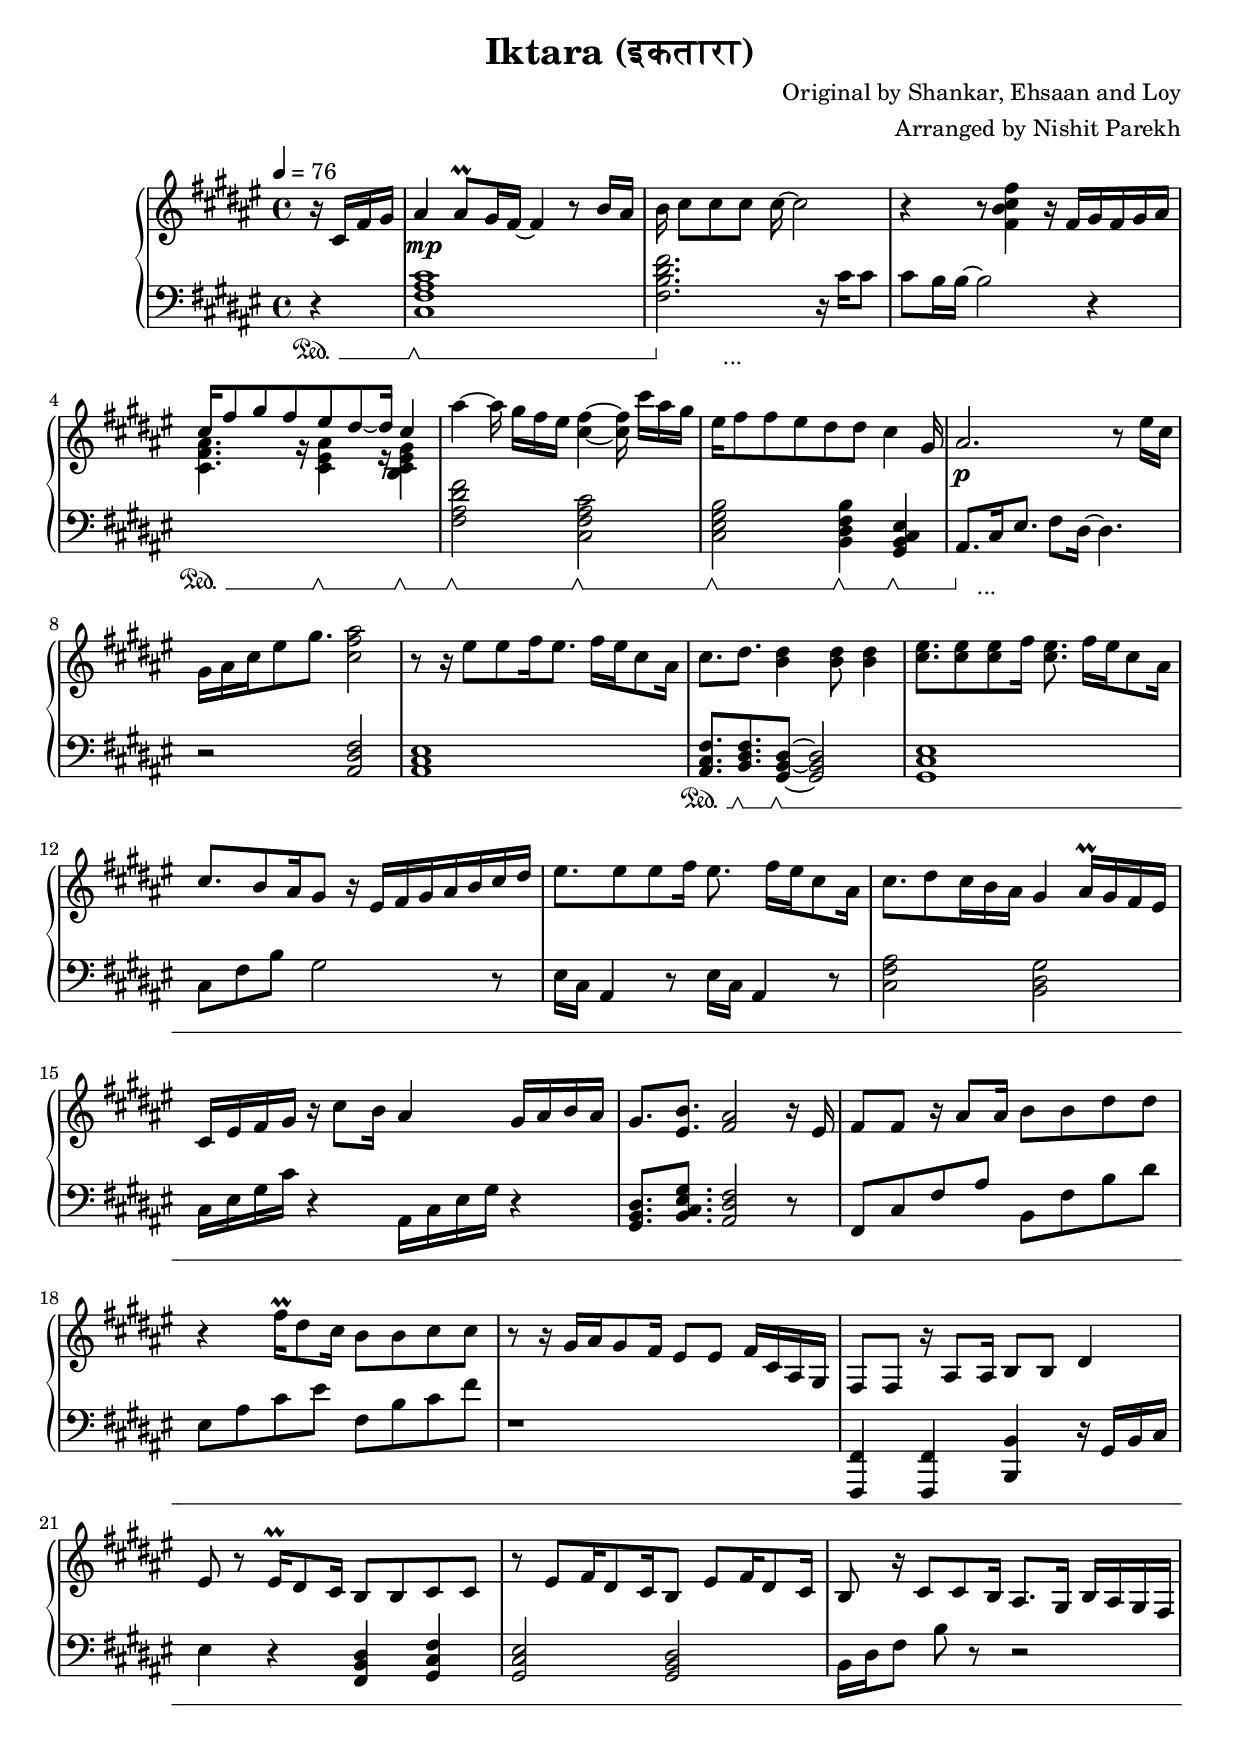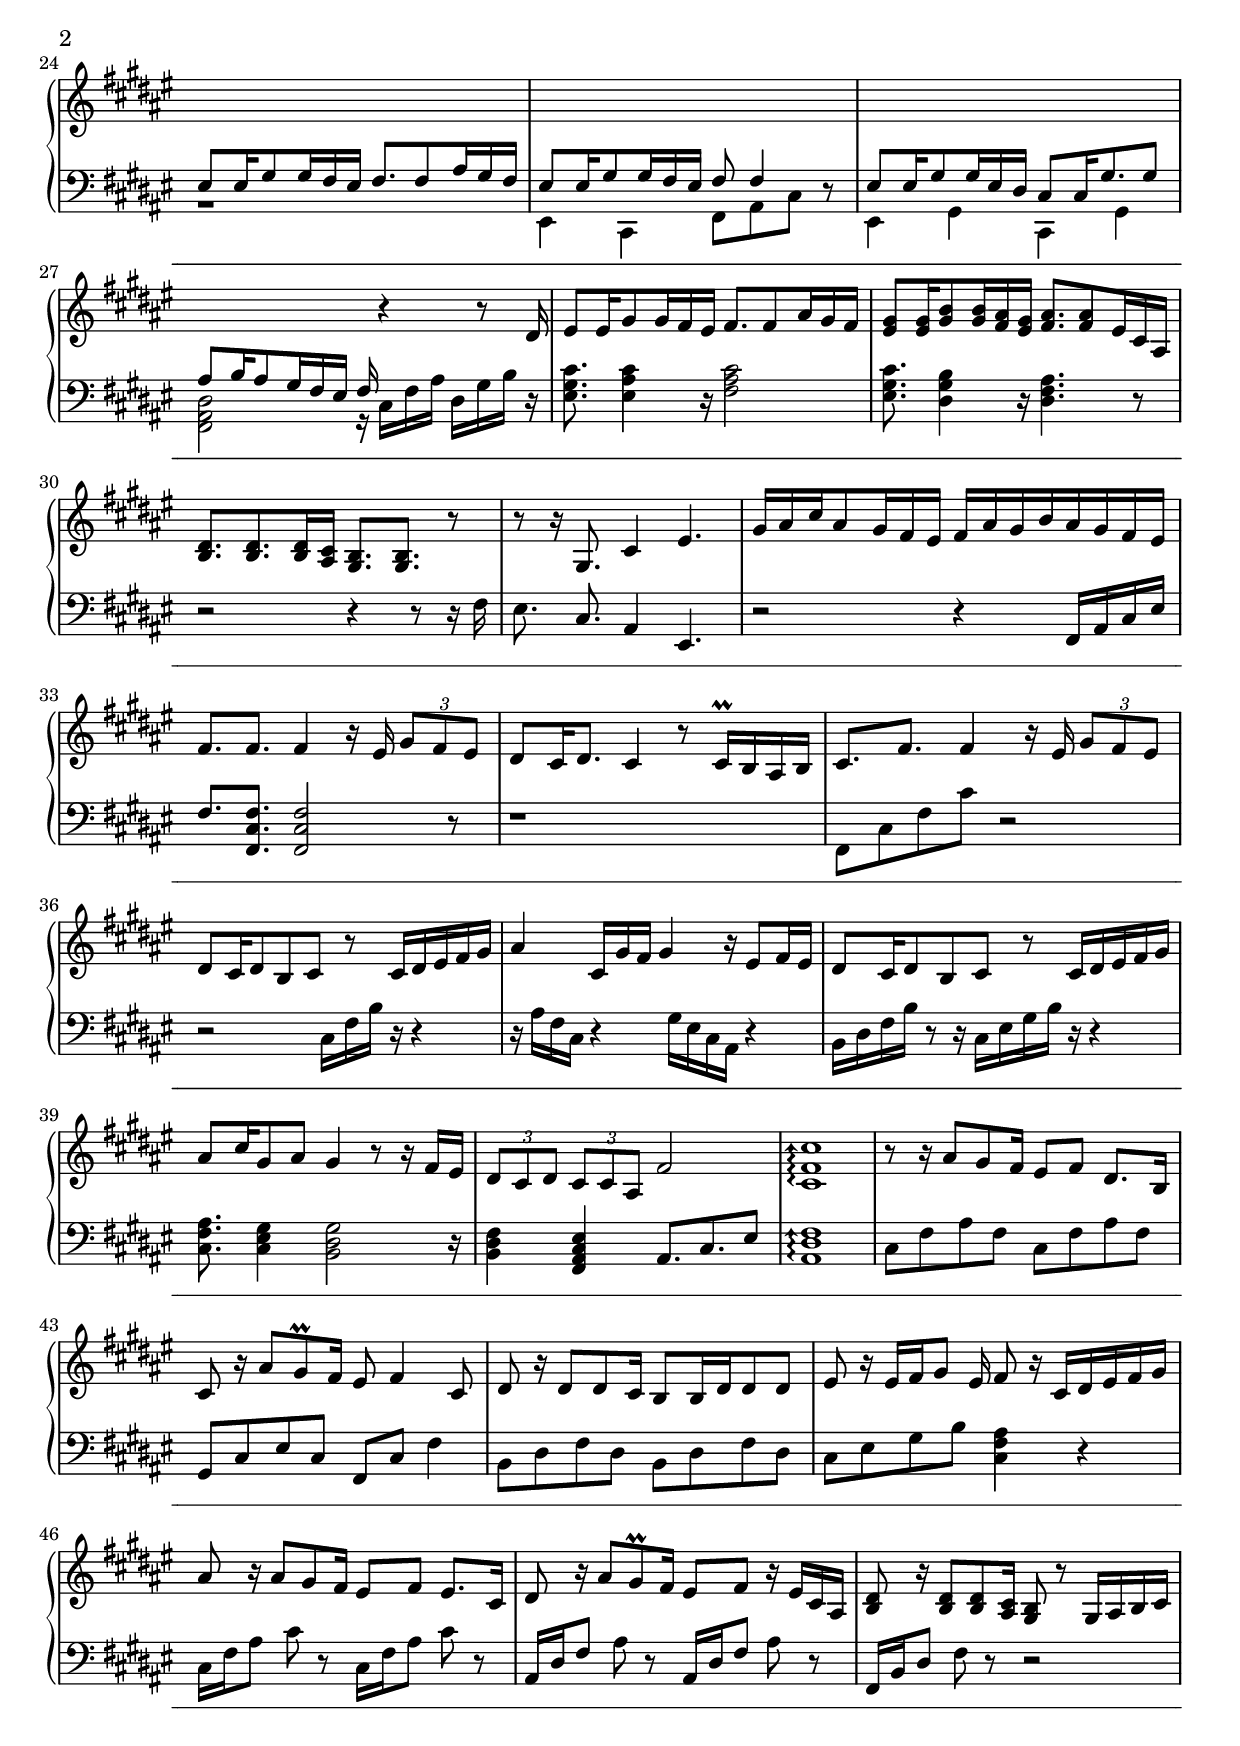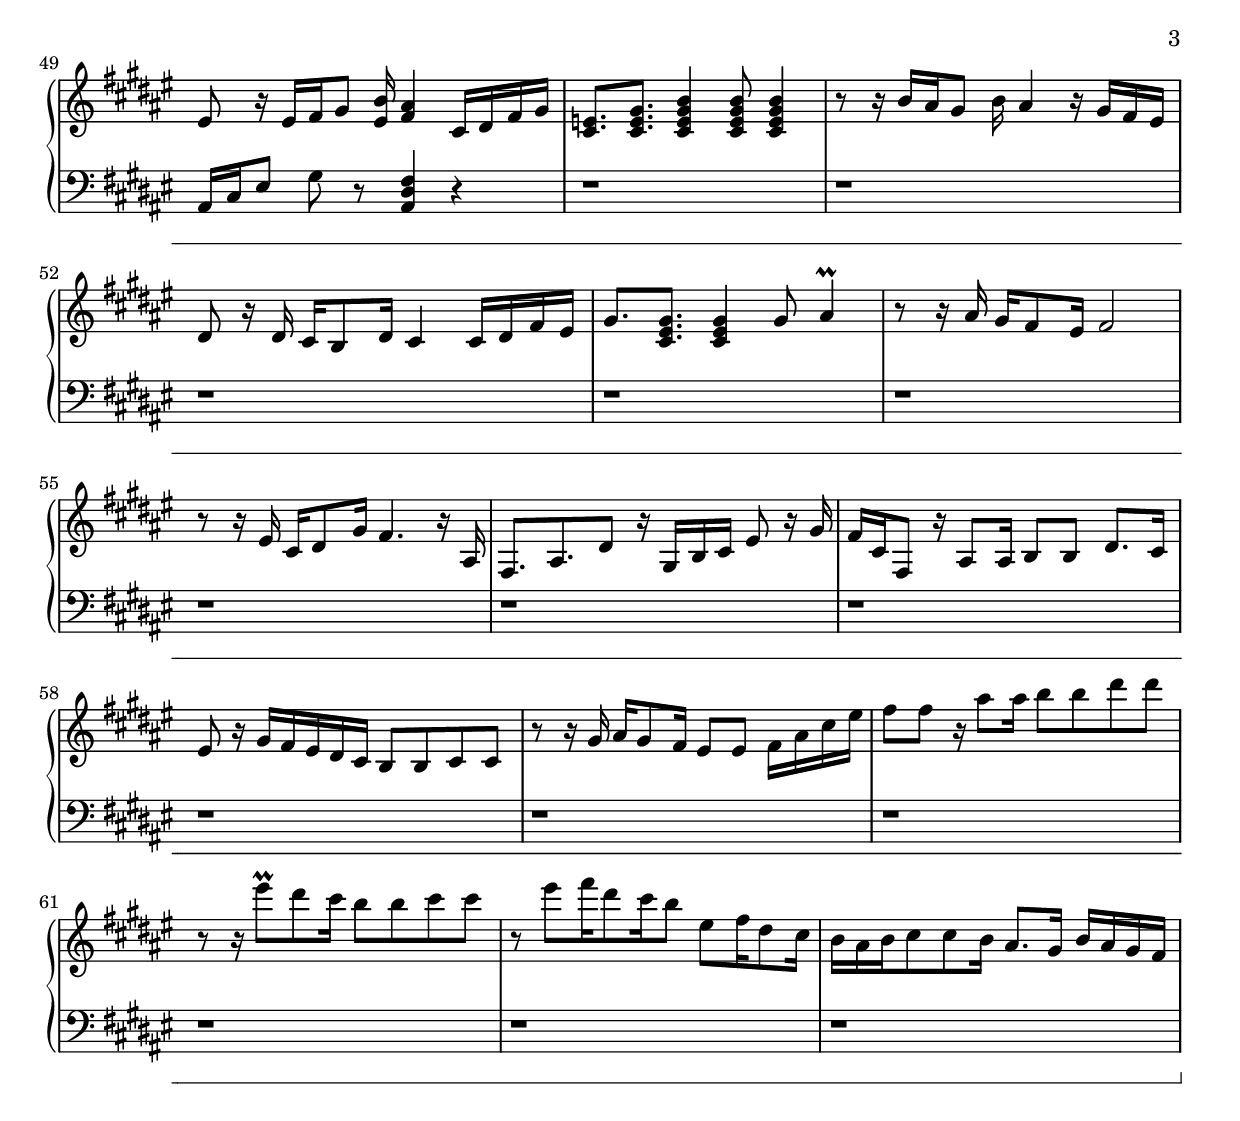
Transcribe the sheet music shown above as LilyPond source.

\version "2.20.0"

\header{
  title = "Iktara (इकतारा)"
  composer = "Original by Shankar, Ehsaan and Loy"
  arranger = "Arranged by Nishit Parekh"
}

musicEnv = {
  \key fis \major
  \time 4/4
  \tempo 4 = 76
}


\parallelMusic #'(voiceRH voiceLH voiceDyn voicePed) {

  % -------------------------------
  % Intro
  % -------------------------------
  \partial 4 r16 cis16 fis16 gis16 |
  \partial 4 r4                    |
  \partial 4 s4                    |
  \partial 4 s4\sustainOn          |


  ais4 ais8\prall gis16 fis16~ fis4 r8 b16 ais16   |
  <cis fis ais cis>1                               |
  s1\mp                                            |
  s1\sustainOff \sustainOn                         |


  b16 cis8[ cis8 cis8] cis16~ cis2            |
  <fis b dis fis>2. r16           cis'16 cis8 |
  s1                                          |
  s4\sustainOff s2._\markup { ... }           |


  r4 r8            <fis, b cis fis>4 r16 fis16[ gis16 fis16 gis16 ais16] |
  cis8 b16 b16~ b2 r4                                                    |
  s1                                                                     |
  s1                                                                     |


                                  cis16^[ fis8 gis8 fis8       eis8 dis8~ dis16] \stemUp cis4 \stemNeutral                                   |
  \stemDown \change Staff = "up" <cis fis ais>4. r16          <cis eis ais>4 r16        <b cis eis gis>4 \stemNeutral \change Staff = "down" |
  s1                                                                     |
  s4\sustainOn s8. s16\sustainOff \sustainOn s4 s4\sustainOff \sustainOn |

  ais'4~ ais16 gis16[ fis16 eis16] <cis fis>4~ <cis fis>16 cis'16[ ais16 gis16] |
  <fis ais dis fis>2             <cis fis ais cis>2                             |
  s1                                                                            |
  s2\sustainOff \sustainOn s2\sustainOff \sustainOn                             |


  eis16 fis8 fis8 eis8 dis8    dis8         cis4                      gis16 |
  <cis eis gis b>2          <b dis fis b>4           <gis b cis eis>4       |
  s1                                                                          |
  s2\sustainOff \sustainOn  s4\sustainOff \sustainOn s4\sustainOff \sustainOn |


  ais2.                               r8 eis'16 cis16 |
  ais8.[ cis16 eis8.] fis8 dis16~ dis4.               |
  s1\p                                   |
  s8\sustainOff s2._\markup { ... } s8   |

  gis16 ais16 cis16 eis8 gis8. <cis, fis ais>2 |
  r2                           <ais dis fis>2  |
  s1                                           |
  s1                                           |



  % -------------------------------
  % Verse 1
  % -------------------------------

  % === Line 1 ===
  r8 r16 eis8[ eis8 fis16 eis8.] fis16[ eis16 cis8 ais16] |
  <ais cis eis>1                               |
  s1 |
  s1 |

  cis8.           dis8.         <b dis>4                    <b dis>8 <b dis>4 |
  <ais cis fis>8. <b dis fis>8. <gis b dis>8~ <gis b dis>2|
  s1 |
  s8.\sustainOn   s8.\sustainOff \sustainOn s8\sustainOff \sustainOn s2 |

  % === Line 2 ===
  <cis eis>8. <cis eis>8 <cis eis>8 fis16 <cis eis>8. fis16[ eis16 cis8 ais16] |
  <gis cis eis>1 |
  s1 |
  s1 |

  cis8. b8 ais16 gis8 r16 eis16[ fis16 gis16 ais16 b16 cis16 dis16] |
  cis8 fis8 b8 gis2 r8 |
  s1 |
  s1 |

  % === Line 3 ===
  eis8. eis8 eis8 fis16 eis8. fis16[ eis16 cis8 ais16] |
  eis16 cis16 ais4 r8 eis'16 cis16 ais4 r8 |
  s1 |
  s1 |

  cis8. dis8 cis16 b16 ais16 gis4 ais16\prall gis16 fis16 eis16 |
  <cis fis ais>2 <b dis gis>2 |
  s1 |
  s1 |

  % === Line 4 ===
  cis16 eis16 fis16 gis16 r16 cis8 b16 ais4 gis16 ais16 b16 ais16 |
  cis16 eis16 gis16 cis16 r4 ais,16 cis16 eis16 gis16 r4 |
  s1 |
  s1 |

  gis8.         <eis b'>8.        <fis ais>2     r16 eis16 |
  <gis, b dis>8. <b cis eis gis>8. <ais dis fis>2 r8 |
  s1 |
  s1 |



  % === Line 5 ===
  fis8 fis8 r16 ais8 ais16 b8 b8 dis8 dis8 |
  fis8 cis'8 fis8 ais8 b,8 fis'8 b8 dis8 |
  s1 |
  s1 |

  % === Line 6 ===
  r4 fis16\prall dis8 cis16 b8 b8 cis8 cis8 |
  eis,8 ais8 cis8 eis8 fis,8 b8 cis8 fis8  |
  s1 |
  s1 |

  % === Repeat line 6 ===
  r8 r16 gis16[ ais16 gis8 fis16] eis8 eis8 fis16 cis16 ais16 gis16 |
  r1 |
  s1 |
  s1 |

  % === Line 7 ===
  fis8 fis8 r16 ais8 ais16 b8 b8 dis4 |
  <fis,,, fis'>4 <fis fis'>4 <b b'>4 r16 gis'16 b16 cis16 |
  s1 |
  s1 |

  % === Line 8 ===
  eis8 r8 eis16\prall dis8 cis16 b8 b8 cis8 cis8 |
  eis4 r4 <fis, b dis>4 <gis cis fis>4 |
  s1 |
  s1 |

  % === Line 9 ===
  r8 eis8[ fis16 dis8 cis16 b8] eis8[ fis16 dis8 cis16] |
  <gis cis eis>2 <gis b dis>2 |
  s1 |
  s1 |

  % === Line 10 ===
  b8 r16 cis8 cis8 b16 ais8. gis16 b16 ais16 gis16 fis16 |
  b16 dis16 fis8 b8 r8 r2 |
  s1 |
  s1 |



  % -------------------------------
  % Chorus 1
  % -------------------------------

  % === Line 1 ===
  \stemUp \change Staff = "down" eis8 eis16 gis8 gis16 fis16 eis16 fis8. fis8 ais16 gis16 fis16 |
  r1 |
  s1 |
  s1 |

  % === Line 2 ===
  eis8 eis16 gis8 gis16 fis16 eis16 fis8 fis4 r8 |
  \stemDown eis,,4 cis4 fis8 ais8 cis8 s8 |
  s1 |
  s1 |

  % === Line 3 ===
  eis8 eis16 gis8 gis16 eis16 dis16 cis8 cis16 gis'8. gis8 |
  eis,4 gis4 cis,4 gis'4 |
  s1 |
  s1 |

  % === Line 4 ===
  ais8 b16 ais8 gis16 fis16 eis16 fis16 \change Staff = "up" \stemNeutral r4 r8 dis'16 |
  <fis ais dis>2 \stemNeutral r16 cis'16 fis16 ais16 dis,16 gis16 b16 r16 |
  s1 |
  s1 |

  % === Line 5 ===
  eis8 eis16 gis8 gis16 fis16 eis16 fis8. fis8 ais16 gis16 fis16 |
  <eis, gis cis>8. <eis ais cis>4 r16 <fis ais cis>2 |
  s1 |
  s1 |

  % === Line 6 ===
  <eis gis>8 <eis gis>16 <gis b>8 <gis b>16 <fis ais>16 <eis gis>16 <fis ais>8. <fis ais>8 eis16 cis16 ais16 |
  <eis gis cis>8. <dis gis b>4 r16 <dis fis ais>4. r8 |
  s1 |
  s1 |

  % === Line 7 ===
  <b dis>8. <b dis>8. <b dis>16 <ais cis>16 <gis b>8. <gis b>8. r8 |
  r2 r4 r8 r16 fis16 |
  s1 |
  s1 |

  % === Line 7-pause ===
  r8 r16 gis8. cis4 eis4. |
  eis8.\noBeam cis8. ais4 eis4. |
  s1 |
  s1 |

  % === Line 8 ===
  gis16 ais16 cis16 ais8 gis16 fis16 eis16 fis16[ ais16 gis16 b16 ais16 gis16 fis16 eis16] |
  r2 r4 fis16 ais16 cis16 eis16|
  s1 |
  s1 |



  % -------------------------------
  % Bridge
  % -------------------------------

  % === Line 1 ===
  fis8. fis8. fis4 r16 eis16 \tuplet 3/2 {gis8 fis eis} |
  fis8. <fis, cis' fis>8. <fis cis' fis>2 r8 |
  s1 |
  s1 |

  % === Line 2 ===
  dis8 cis16 dis8. cis4 r8 cis16\prall b16 ais16 b16 |
  r1 |
  s1 |
  s1 |

  % === Line 3 ===
  cis8. fis8. fis4 r16 eis16 \tuplet 3/2 {gis8 fis eis} |
  fis8 cis'8 fis8 cis'8 r2 |
  s1 |
  s1 |

  % === Line 4 ===
  dis8 cis16 dis8 b8 cis8 r8 cis16[ dis16 eis16 fis16 gis16] |
  r2 cis,16 fis16 b16 r16 r4 |
  s1 |
  s1 |

  % === Line 5 ===
  ais4 cis,16 gis'16 fis16 gis4 r16 eis8 fis16 eis16 |
  r16 ais16 fis16 cis16 r4 gis'16 eis16 cis16 ais16 r4 |
  s1 |
  s1 |

  % === Line 6 ===
  dis8 cis16 dis8 b8 cis8 r8 cis16[ dis16 eis16 fis16 gis16] |
  b16 dis16 fis16 b16 r8 r16 cis,16[ eis16 gis16 b16] r16 r4 |
  s1 |
  s1 |

  % === Line 7 ===
  ais8 cis16 gis8 ais8 gis4 r8 r16 fis16 eis16 |
  <cis, fis ais>8. <cis eis gis>4 <b dis gis>2 r16 |
  s1 |
  s1 |

  % === Line 8 ===
  \tuplet 3/2 4 {dis8 cis dis cis cis ais} fis'2 |
  <b dis fis>4 <fis ais cis eis>4 ais8. cis8. eis8 |
  s1 |
  s1 |

  % === Line 9 ===
  \arpeggioArrowUp <cis fis cis'>1\arpeggio |
  \arpeggioArrowUp <ais, dis fis>1\arpeggio |
  s1 |
  s1 |





  % -------------------------------
  % Verse 2
  % -------------------------------

  % === Line 1 ===
  r8 r16 ais'8 gis8 fis16 eis8 fis8 dis8. b16 |
  cis8 fis8 ais8 fis8 cis8 fis8 ais8 fis8 |
  s1 |
  s1 |

  % === Line 2 ===
  cis8 r16 ais'8 gis8\prall fis16 eis8 fis4 cis8 |
  gis,8 cis8 eis8 cis8 fis,8 cis'8 fis4 |
  s1 |
  s1 |

  % === Line 3 ===
  dis8 r16 dis8 dis8 cis16 b8[ b16 dis16 dis8 dis8] |
  b,8 dis8 fis8 dis8 b8 dis8 fis8 dis8 |
  s1 |
  s1 |

  % === Line 4 ===
  eis8 r16 eis16[ fis16 gis8] eis16 fis8 r16 cis16[ dis16 eis16 fis16 gis16] |
  cis8 eis8 gis8 b8 <cis, fis ais>4 r4 |
  s1 |
  s1 |

  % === Line 5 ===
  ais8 r16 ais8 gis8 fis16 eis8 fis8 eis8. cis16 |
  cis16 fis16 ais8 cis8 r8 cis,16 fis16 ais8 cis8 r8 |
  s1 |
  s1 |

  % === Line 6 ===
  dis8 r16 ais'8 gis8\prall fis16 eis8 fis8 r16 eis16 cis16 ais16 |
  ais,16 dis16 fis8 ais8 r8 ais,16 dis16 fis8 ais8 r8 |
  s1 |
  s1 |

  % === Line 7 ===
  <b dis>8 r16 <b dis>8 <b dis>8 <ais cis>16 <gis b>8 r8 gis16 ais16 b16 cis16 |
  fis,16 b16 dis8 fis8 r8 r2 |
  s1 |
  s1 |

  % === Line 8 ===
  eis8 r16 eis16[ fis16 gis8] <eis b'>16 <fis ais>4 cis16 dis16 fis16 gis16 |
  ais,16 cis16 eis8 gis8 r8 <ais, dis fis>4 r4 |
  s1 |
  s1 |

  % === Line 9 ===
  <cis, e>8. <cis e gis>8. <cis e gis b>4 <cis e gis b>8 <cis e gis b>4 |
  r1 |
  s1 |
  s1 |

  % === Line 10 ===
  r8 r16 b'16[ ais16 gis8] b16 ais4 r16 gis16 fis16 eis16 |
  r1 |
  s1 |
  s1 |

  % === Line 11 ===
  dis8 r16 dis16 cis16 b8 dis16 cis4 cis16 dis16 fis16 eis16 |
  r1 |
  s1 |
  s1 |

  % === Line 12 ===
  gis8. <cis, eis gis>8. <cis eis gis>4 gis'8 ais4\prall |
  r1 |
  s1 |
  s1 |

  % === Line 13 ===
  r8 r16 ais16 gis16 fis8 eis16 fis2 |
  r1 |
  s1 |
  s1 |

  % === Line 14 ===
  r8 r16 eis16 cis16 dis8 gis16 fis4. r16 ais,16 |
  r1 |
  s1 |
  s1 |

  % === Line 15 ===
  fis8. ais8. dis8 r16 gis,16 b16 cis16 eis8 r16 gis16 |
  r1 |
  s1 |
  s1 |



  % -------------------------------
  % Chorus 2
  % -------------------------------

  % === Line 1 ===
  fis16 cis16 fis,8 r16 ais8 ais16 b8 b8 dis8. cis16 |
  r1 |
  s1 |
  s1 |

  % === Line 2 ===
  eis8 r16 gis16[ fis16 eis16 dis16 cis16] b8 b8 cis8 cis8 |
  r1 |
  s1 |
  s1 |

  % === Line 3 ===
  r8 r16 gis'16 ais16 gis8 fis16 eis8 eis8 fis16 ais16 cis16 eis16 |
  r1 |
  s1 |
  s1 |

  % === Line 4 ===
  fis8 fis8 r16 ais8 ais16 b8 b8 dis8 dis8 |
  r1 |
  s1 |
  s1 |

  % === Line 5 ===
  r8 r16 eis8\prall dis8 cis16 b8 b8 cis8 cis8 |
  r1 |
  s1 |
  s1 |

  % === Line 6 ===
  r8 eis8[ fis16 dis8 cis16 b8] eis,8[ fis16 dis8 cis16] |
  r1 |
  s1 |
  s1 |

  % === Line 7 ===
  b16 ais16 b16 cis8 cis8 b16 ais8. gis16 b16 ais16 gis16 fis16 |
  r1 |
  s1 |
  s1 |



}




% ------------------------------------------------------------------------------
% BRING IT ALL TOGETHER
% ------------------------------------------------------------------------------

\score {

  \new PianoStaff <<

    \new Staff = "up" {
      \musicEnv
      \clef treble
      <<
        \relative c' \voiceRH
      >>
    }

    \new Dynamics {
      \voiceDyn
    }

    \new Staff = "down" {
      \musicEnv
      \clef bass
      <<
        \relative c \voiceLH
      >>
    }

    \new Dynamics {
      \set pedalSustainStyle = #'mixed
      \voicePed
    }

  >>

}

